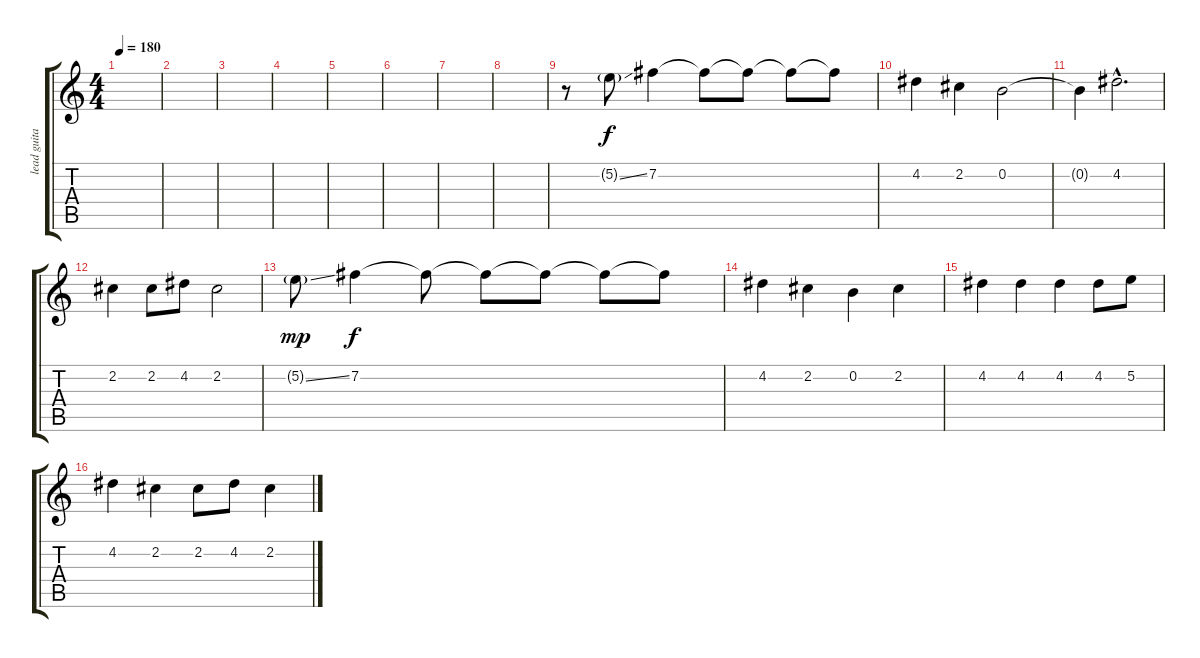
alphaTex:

\track ("lead guitar" "lead guita") {instrument overdrivenguitar}
\staff {score tabs}
\tuning (E4 B3 G3 D3 A2 E2) {hide}
\ts (4 4)
\tempo 180
\clef g2
\ks c
|
|
|
|
|
|
|
|
r.8 5.2{ss g}.8 7.2.4{dy f} 7.2{t}.8 7.2{t}.8 7.2{t}.8 7.2{t}.8 |
4.2.4 2.2.4 0.2.2 |
0.2{t}.4 4.2{hac}.2{d} |
2.2.4 2.2.8 4.2.8 2.2.2 |
5.2{ss g}.8{dy mp} 7.2.4{dy f} 7.2{t}.8 7.2{t}.8 7.2{t}.8 7.2{t}.8 7.2{t}.8 |
4.2.4 2.2.4 0.2.4 2.2.4 |
4.2.4 4.2.4 4.2.4 4.2.8 5.2.8 |
4.2.4 2.2.4 2.2.8 4.2.8 2.2.4
